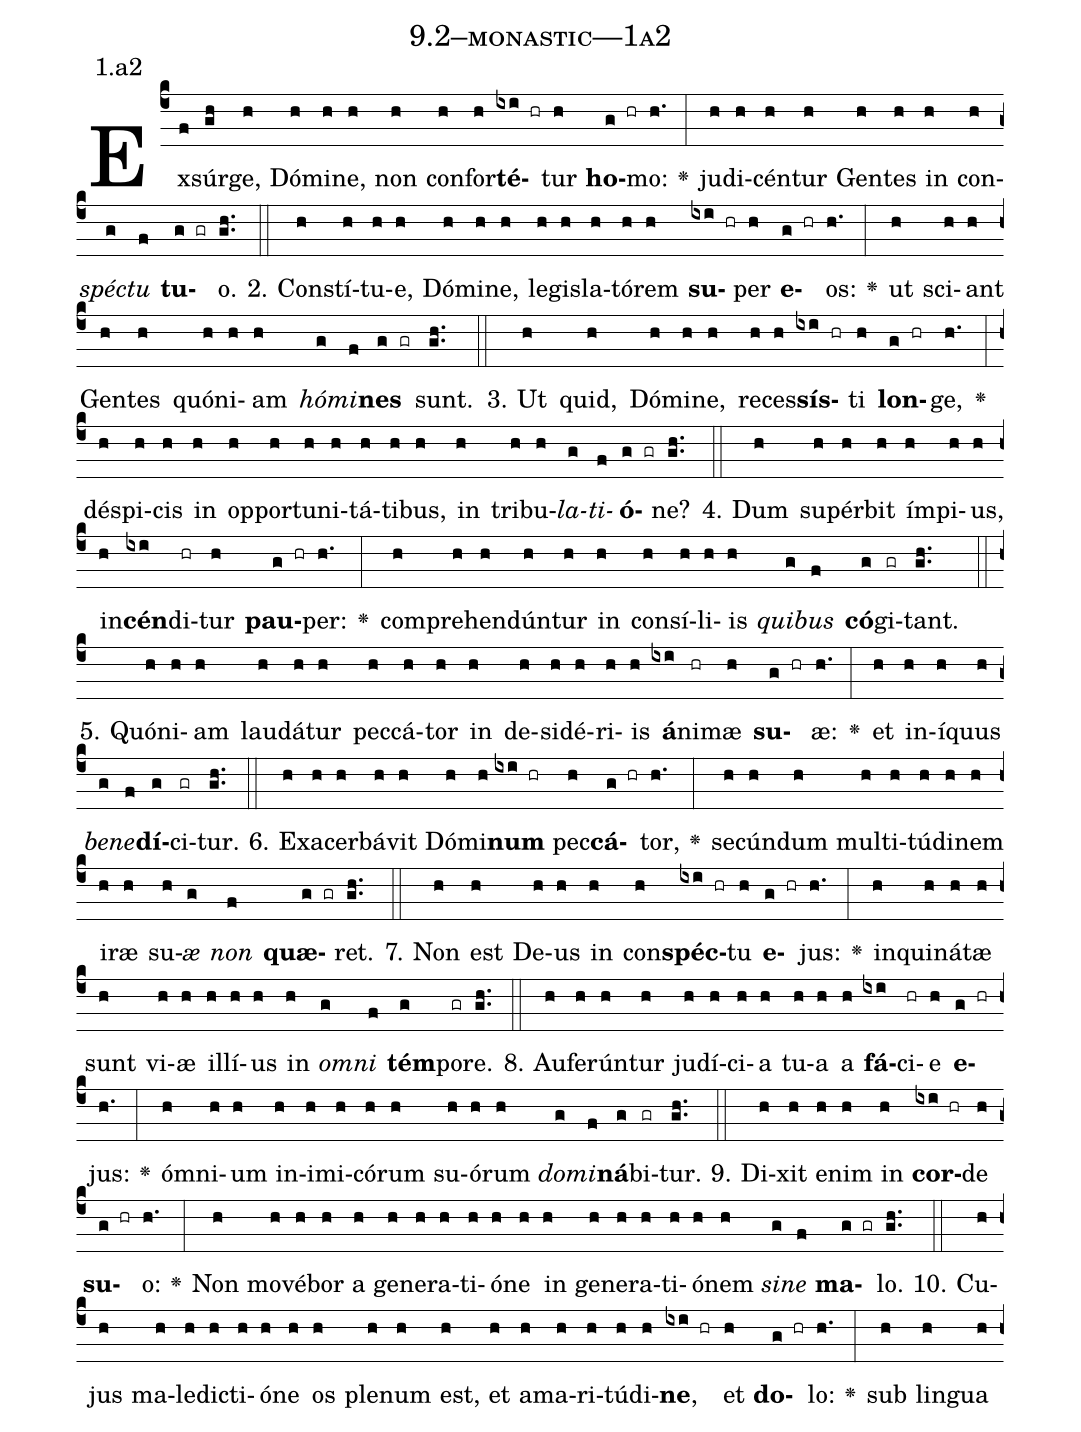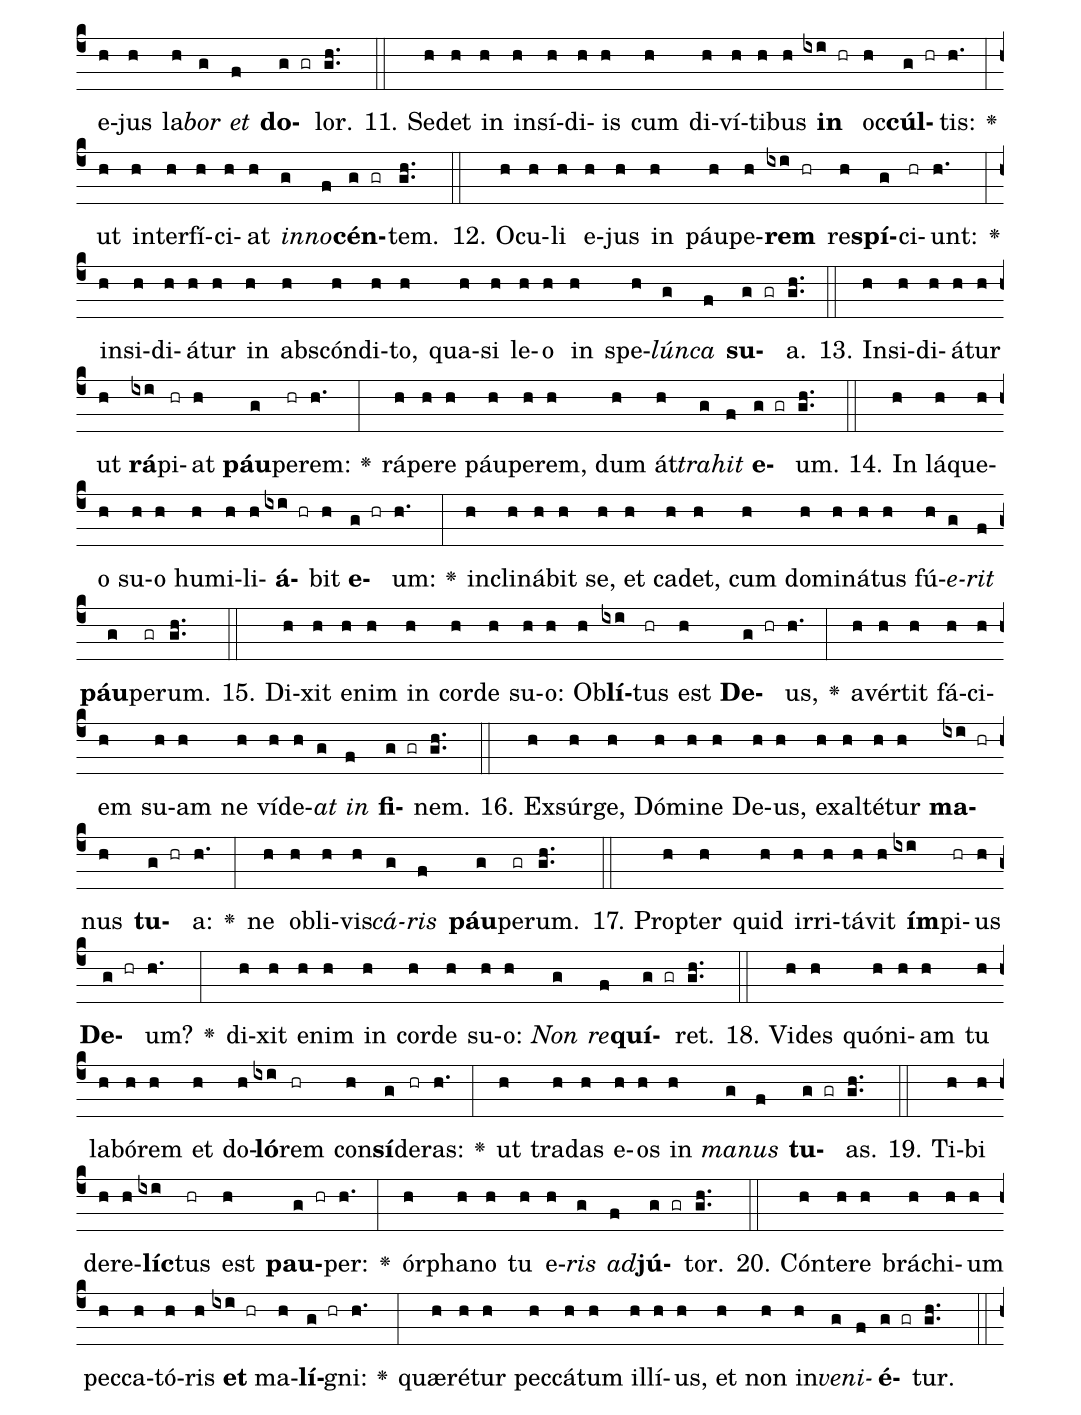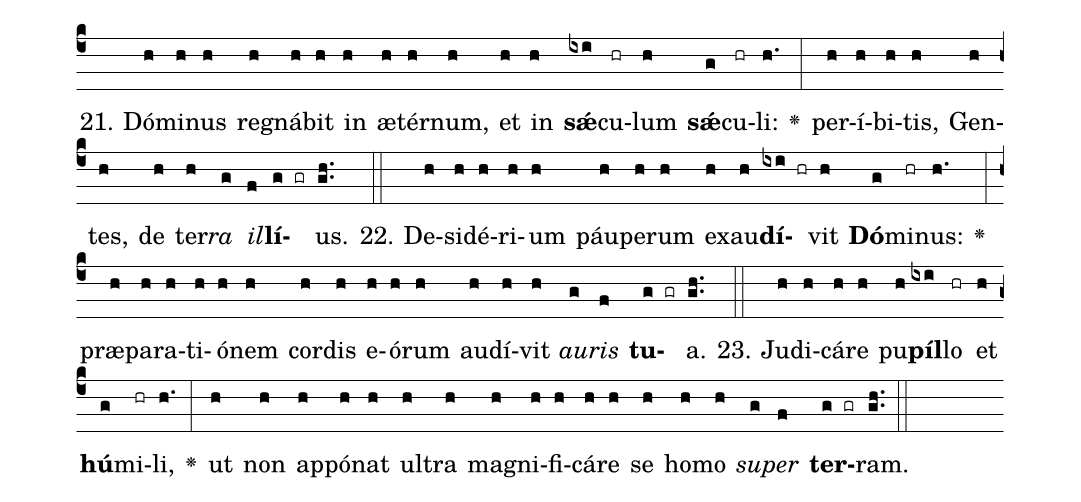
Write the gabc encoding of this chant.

name: 9.2--monastic---1a2;
annotation: 1.a2;
%%
(c4)Ex(f)súr(gh)ge,(h) Dó(h)mi(h)ne,(h) non(h) con(h)for(h)<b>té</b>(ixi hr)tur(h) <b>ho</b>(g hr)mo:(h.) <v>\greheightstar</v>(:) ju(h)di(h)cén(h)tur(h) Gen(h)tes(h) in(h) con(h)<i>spéc</i>(g)<i>tu</i>(f) <b>tu</b>(g gr)o.(gh..) (::)
2. Con(h)stí(h)tu(h)e,(h) Dó(h)mi(h)ne,(h) le(h)gis(h)la(h)tó(h)rem(h) <b>su</b>(ixi hr)per(h) <b>e</b>(g hr)os:(h.) <v>\greheightstar</v>(:) ut(h) sci(h)ant(h) Gen(h)tes(h) quón(h)i(h)am(h) <i>hó</i>(g)<i>mi</i>(f)<b>nes</b>(g gr) sunt.(gh..) (::)
3. Ut(h) quid,(h) Dó(h)mi(h)ne,(h) re(h)ces(h)<b>sís</b>(ixi hr)ti(h) <b>lon</b>(g hr)ge,(h.) <v>\greheightstar</v>(:) dé(h)spi(h)cis(h) in(h) op(h)por(h)tu(h)ni(h)tá(h)ti(h)bus,(h) in(h) tri(h)bu(h)<i>la</i>(g)<i>ti</i>(f)<b>ó</b>(g gr)ne?(gh..) (::)
4. Dum(h) su(h)pér(h)bit(h) ím(h)pi(h)us,(h) in(h)<b>cén</b>(ixi)di(hr)tur(h) <b>pau</b>(g hr)per:(h.) <v>\greheightstar</v>(:) com(h)pre(h)hen(h)dún(h)tur(h) in(h) con(h)sí(h)li(h)is(h) <i>qui</i>(g)<i>bus</i>(f) <b>có</b>(g)gi(gr)tant.(gh..) (::)
5. Quón(h)i(h)am(h) lau(h)dá(h)tur(h) pec(h)cá(h)tor(h) in(h) de(h)si(h)dé(h)ri(h)is(h) <b>á</b>(ixi)ni(hr)mæ(h) <b>su</b>(g hr)æ:(h.) <v>\greheightstar</v>(:) et(h) in(h)í(h)quus(h) <i>be</i>(g)<i>ne</i>(f)<b>dí</b>(g)ci(gr)tur.(gh..) (::)
6. Ex(h)a(h)cer(h)bá(h)vit(h) Dó(h)mi(h)<b>num</b>(ixi hr) pec(h)<b>cá</b>(g hr)tor,(h.) <v>\greheightstar</v>(:) se(h)cún(h)dum(h) mul(h)ti(h)tú(h)di(h)nem(h) i(h)ræ(h) su(h)<i>æ</i>(g) <i>non</i>(f) <b>quæ</b>(g gr)ret.(gh..) (::)
7. Non(h) est(h) De(h)us(h) in(h) con(h)<b>spéc</b>(ixi hr)tu(h) <b>e</b>(g hr)jus:(h.) <v>\greheightstar</v>(:) in(h)qui(h)ná(h)tæ(h) sunt(h) vi(h)æ(h) il(h)lí(h)us(h) in(h) <i>om</i>(g)<i>ni</i>(f) <b>tém</b>(g)po(gr)re.(gh..) (::)
8. Au(h)fe(h)rún(h)tur(h) ju(h)dí(h)ci(h)a(h) tu(h)a(h) a(h) <b>fá</b>(ixi)ci(hr)e(h) <b>e</b>(g hr)jus:(h.) <v>\greheightstar</v>(:) óm(h)ni(h)um(h) in(h)i(h)mi(h)có(h)rum(h) su(h)ó(h)rum(h) <i>do</i>(g)<i>mi</i>(f)<b>ná</b>(g)bi(gr)tur.(gh..) (::)
9. Di(h)xit(h) e(h)nim(h) in(h) <b>cor</b>(ixi hr)de(h) <b>su</b>(g hr)o:(h.) <v>\greheightstar</v>(:) Non(h) mo(h)vé(h)bor(h) a(h) ge(h)ne(h)ra(h)ti(h)ó(h)ne(h) in(h) ge(h)ne(h)ra(h)ti(h)ó(h)nem(h) <i>si</i>(g)<i>ne</i>(f) <b>ma</b>(g gr)lo.(gh..) (::)
10. Cu(h)jus(h) ma(h)le(h)dic(h)ti(h)ó(h)ne(h) os(h) ple(h)num(h) est,(h) et(h) a(h)ma(h)ri(h)tú(h)di(h)<b>ne</b>,(ixi hr) et(h) <b>do</b>(g hr)lo:(h.) <v>\greheightstar</v>(:) sub(h) lin(h)gua(h) e(h)jus(h) la(h)<i>bor</i>(g) <i>et</i>(f) <b>do</b>(g gr)lor.(gh..) (::)
11. Se(h)det(h) in(h) in(h)sí(h)di(h)is(h) cum(h) di(h)ví(h)ti(h)bus(h) <b>in</b>(ixi hr) oc(h)<b>cúl</b>(g hr)tis:(h.) <v>\greheightstar</v>(:) ut(h) in(h)ter(h)fí(h)ci(h)at(h) <i>in</i>(g)<i>no</i>(f)<b>cén</b>(g gr)tem.(gh..) (::)
12. O(h)cu(h)li(h) e(h)jus(h) in(h) páu(h)pe(h)<b>rem</b>(ixi hr) re(h)<b>spí</b>(g)ci(hr)unt:(h.) <v>\greheightstar</v>(:) in(h)si(h)di(h)á(h)tur(h) in(h) abs(h)cón(h)di(h)to,(h) qua(h)si(h) le(h)o(h) in(h) spe(h)<i>lún</i>(g)<i>ca</i>(f) <b>su</b>(g gr)a.(gh..) (::)
13. In(h)si(h)di(h)á(h)tur(h) ut(h) <b>rá</b>(ixi)pi(hr)at(h) <b>páu</b>(g)pe(hr)rem:(h.) <v>\greheightstar</v>(:) rá(h)pe(h)re(h) páu(h)pe(h)rem,(h) dum(h) át(h)<i>tra</i>(g)<i>hit</i>(f) <b>e</b>(g gr)um.(gh..) (::)
14. In(h) lá(h)que(h)o(h) su(h)o(h) hu(h)mi(h)li(h)<b>á</b>(ixi hr)bit(h) <b>e</b>(g hr)um:(h.) <v>\greheightstar</v>(:) in(h)cli(h)ná(h)bit(h) se,(h) et(h) ca(h)det,(h) cum(h) do(h)mi(h)ná(h)tus(h) fú(h)<i>e</i>(g)<i>rit</i>(f) <b>páu</b>(g)pe(gr)rum.(gh..) (::)
15. Di(h)xit(h) e(h)nim(h) in(h) cor(h)de(h) su(h)o:(h) Ob(h)<b>lí</b>(ixi)tus(hr) est(h) <b>De</b>(g hr)us,(h.) <v>\greheightstar</v>(:) a(h)vér(h)tit(h) fá(h)ci(h)em(h) su(h)am(h) ne(h) ví(h)de(h)<i>at</i>(g) <i>in</i>(f) <b>fi</b>(g gr)nem.(gh..) (::)
16. Ex(h)súr(h)ge,(h) Dó(h)mi(h)ne(h) De(h)us,(h) ex(h)al(h)té(h)tur(h) <b>ma</b>(ixi hr)nus(h) <b>tu</b>(g hr)a:(h.) <v>\greheightstar</v>(:) ne(h) ob(h)li(h)vis(h)<i>cá</i>(g)<i>ris</i>(f) <b>páu</b>(g)pe(gr)rum.(gh..) (::)
17. Prop(h)ter(h) quid(h) ir(h)ri(h)tá(h)vit(h) <b>ím</b>(ixi)pi(hr)us(h) <b>De</b>(g hr)um?(h.) <v>\greheightstar</v>(:) di(h)xit(h) e(h)nim(h) in(h) cor(h)de(h) su(h)o:(h) <i>Non</i>(g) <i>re</i>(f)<b>quí</b>(g gr)ret.(gh..) (::)
18. Vi(h)des(h) quón(h)i(h)am(h) tu(h) la(h)bó(h)rem(h) et(h) do(h)<b>ló</b>(ixi)rem(hr) con(h)<b>sí</b>(g)de(hr)ras:(h.) <v>\greheightstar</v>(:) ut(h) tra(h)das(h) e(h)os(h) in(h) <i>ma</i>(g)<i>nus</i>(f) <b>tu</b>(g gr)as.(gh..) (::)
19. Ti(h)bi(h) de(h)re(h)<b>líc</b>(ixi)tus(hr) est(h) <b>pau</b>(g hr)per:(h.) <v>\greheightstar</v>(:) ór(h)pha(h)no(h) tu(h) e(h)<i>ris</i>(g) <i>ad</i>(f)<b>jú</b>(g gr)tor.(gh..) (::)
20. Cón(h)te(h)re(h) brá(h)chi(h)um(h) pec(h)ca(h)tó(h)ris(h) <b>et</b>(ixi hr) ma(h)<b>lí</b>(g hr)gni:(h.) <v>\greheightstar</v>(:) quæ(h)ré(h)tur(h) pec(h)cá(h)tum(h) il(h)lí(h)us,(h) et(h) non(h) in(h)<i>ve</i>(g)<i>ni</i>(f)<b>é</b>(g gr)tur.(gh..) (::)
21. Dó(h)mi(h)nus(h) re(h)gná(h)bit(h) in(h) æ(h)tér(h)num,(h) et(h) in(h) <b>sǽ</b>(ixi)cu(hr)lum(h) <b>sǽ</b>(g)cu(hr)li:(h.) <v>\greheightstar</v>(:) per(h)í(h)bi(h)tis,(h) Gen(h)tes,(h) de(h) ter(h)<i>ra</i>(g) <i>il</i>(f)<b>lí</b>(g gr)us.(gh..) (::)
22. De(h)si(h)dé(h)ri(h)um(h) páu(h)pe(h)rum(h) ex(h)au(h)<b>dí</b>(ixi hr)vit(h) <b>Dó</b>(g)mi(hr)nus:(h.) <v>\greheightstar</v>(:) præ(h)pa(h)ra(h)ti(h)ó(h)nem(h) cor(h)dis(h) e(h)ó(h)rum(h) au(h)dí(h)vit(h) <i>au</i>(g)<i>ris</i>(f) <b>tu</b>(g gr)a.(gh..) (::)
23. Ju(h)di(h)cá(h)re(h) pu(h)<b>píl</b>(ixi)lo(hr) et(h) <b>hú</b>(g)mi(hr)li,(h.) <v>\greheightstar</v>(:) ut(h) non(h) ap(h)pó(h)nat(h) ul(h)tra(h) ma(h)gni(h)fi(h)cá(h)re(h) se(h) ho(h)mo(h) <i>su</i>(g)<i>per</i>(f) <b>ter</b>(g gr)ram.(gh..) (::)
